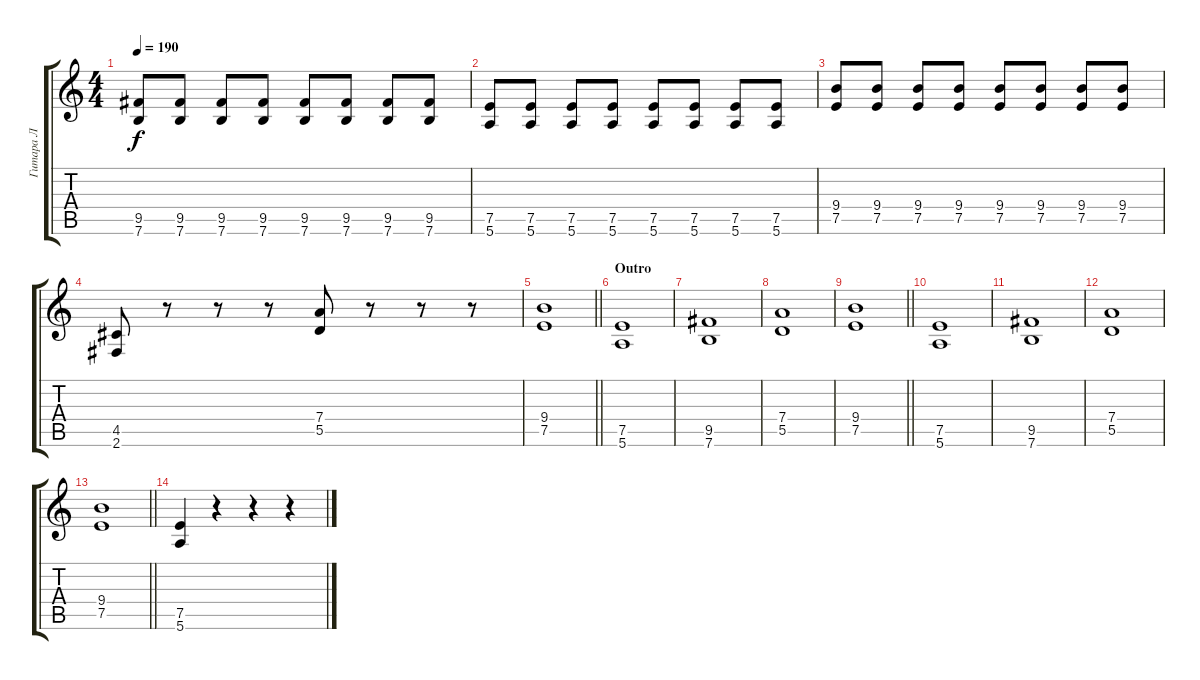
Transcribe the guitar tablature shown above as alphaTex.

\track ("Гитара Л" "Гитара Л") {instrument overdrivenguitar}
\staff {score tabs}
\tuning (E4 B3 G3 D3 A2 E2) {hide}
\ts (4 4)
\tempo 190
\clef g2
\ks c
(9.5 7.6).8{dy f} (9.5 7.6).8 (9.5 7.6).8 (9.5 7.6).8 (9.5 7.6).8 (9.5 7.6).8 (9.5 7.6).8 (9.5 7.6).8 |
(7.5 5.6).8 (7.5 5.6).8 (7.5 5.6).8 (7.5 5.6).8 (7.5 5.6).8 (7.5 5.6).8 (7.5 5.6).8 (7.5 5.6).8 |
(9.4 7.5).8 (9.4 7.5).8 (9.4 7.5).8 (9.4 7.5).8 (9.4 7.5).8 (9.4 7.5).8 (9.4 7.5).8 (9.4 7.5).8 |
(4.5 2.6).8 r.8 r.8 r.8 (7.4 5.5).8 r.8 r.8 r.8 |
\barLineRight lightlight
(9.4 7.5).1 |
\section ("" "Outro")
(7.5 5.6).1 |
(9.5 7.6).1 |
(7.4 5.5).1 |
\barLineRight lightlight
(9.4 7.5).1 |
(7.5 5.6).1 |
(9.5 7.6).1 |
(7.4 5.5).1 |
\barLineRight lightlight
(9.4 7.5).1 |
(7.5 5.6).4 r.4 r.4 r.4
